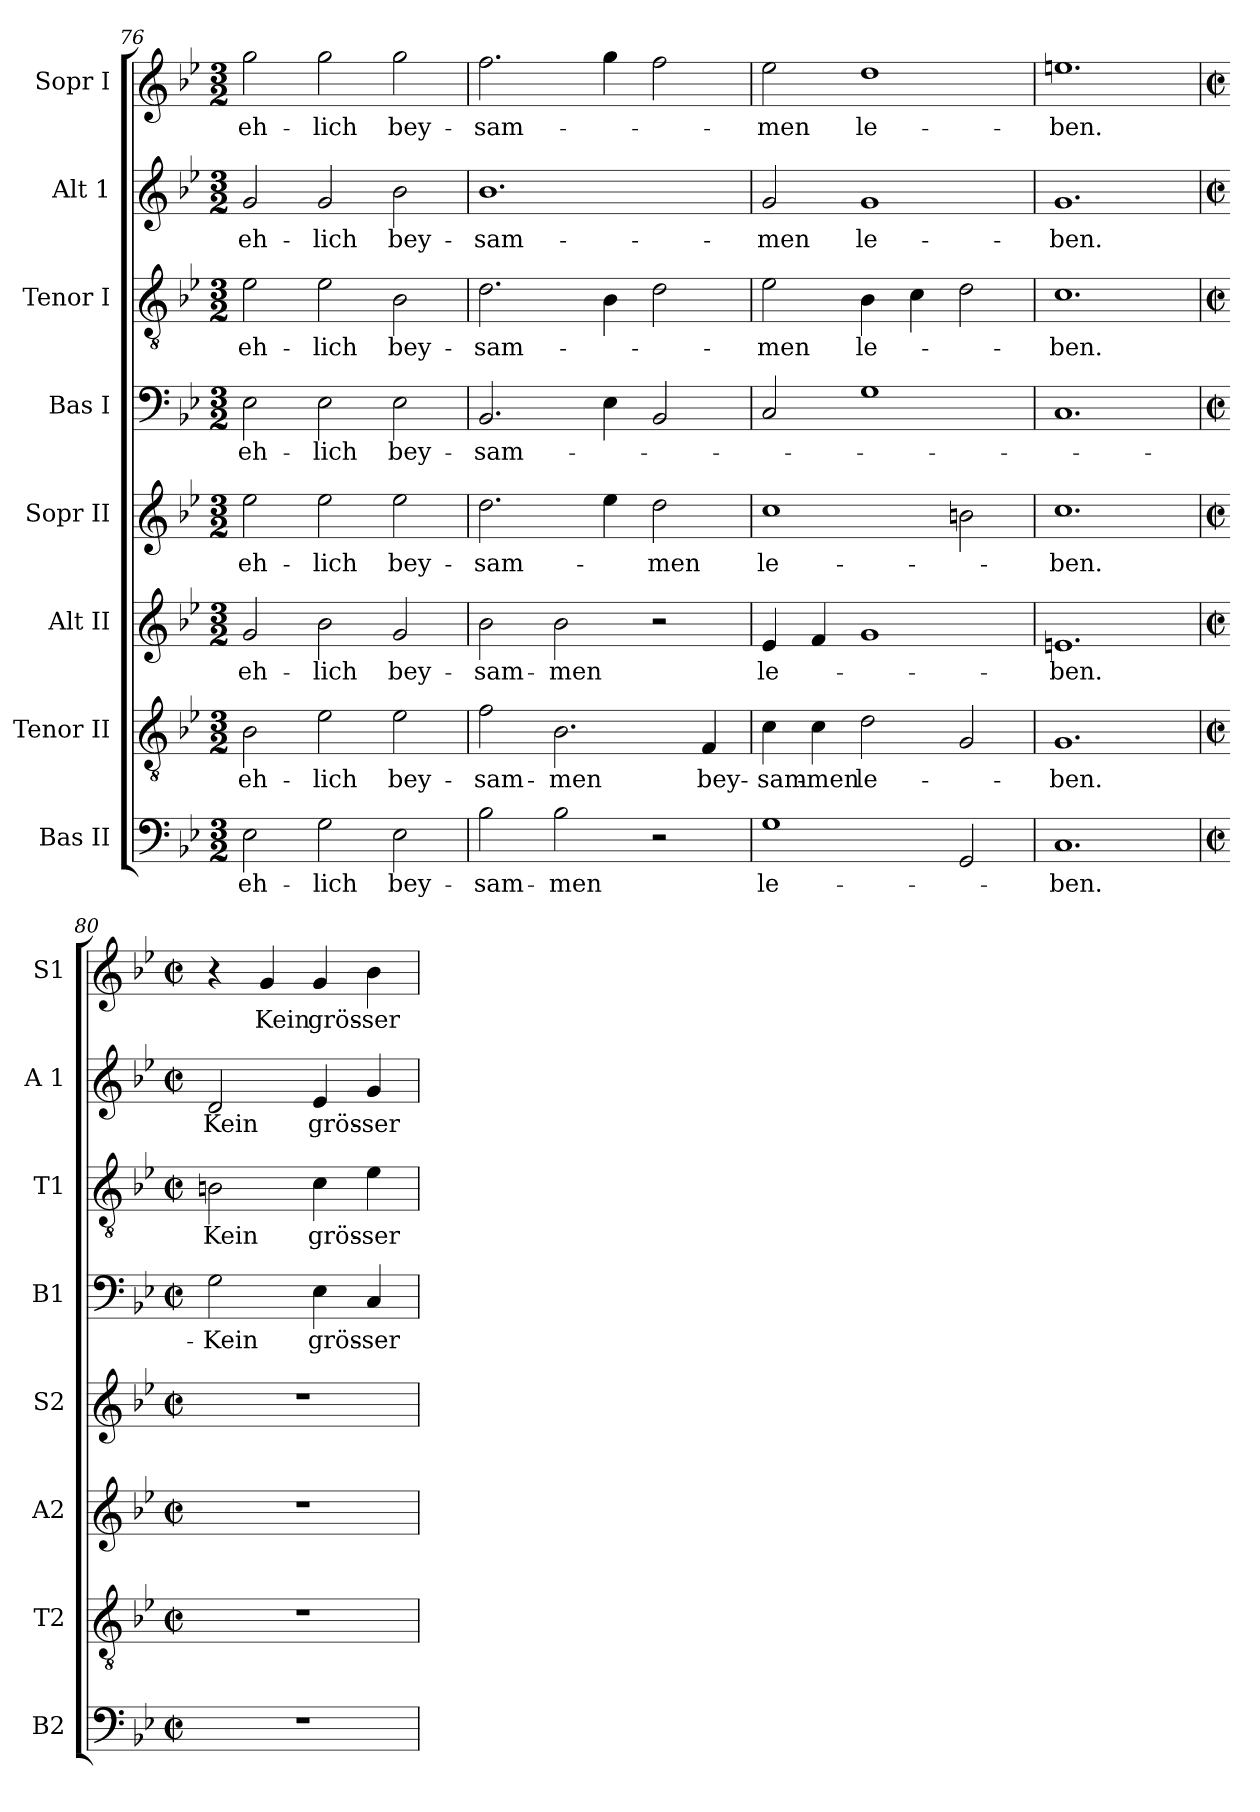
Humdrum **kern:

**kern	**text	**kern	**text	**kern	**text	**kern	**text	**kern	**text	**kern	**text	**kern	**text	**kern	**text
*part8	*part8	*part7	*part7	*part6	*part6	*part5	*part5	*part4	*part4	*part3	*part3	*part2	*part2	*part1	*part1
*staff8	*staff8	*staff7	*staff7	*staff6	*staff6	*staff5	*staff5	*staff4	*staff4	*staff3	*staff3	*staff2	*staff2	*staff1	*staff1
*I"Bas II	*	*I"Tenor II	*	*I"Alt II	*	*I"Sopr II	*	*I"Bas I	*	*I"Tenor I	*	*I"Alt 1	*	*I"Sopr I	*
*I'B2	*	*I'T2	*	*I'A2	*	*I'S2	*	*I'B1	*	*I'T1	*	*I'A 1	*	*I'S1	*
*clefF4	*	*clefGv2	*	*clefG2	*	*clefG2	*	*clefF4	*	*clefGv2	*	*clefG2	*	*clefG2	*
*k[b-e-]	*	*k[b-e-]	*	*k[b-e-]	*	*k[b-e-]	*	*k[b-e-]	*	*k[b-e-]	*	*k[b-e-]	*	*k[b-e-]	*
*B-:	*	*B-:	*	*B-:	*	*B-:	*	*B-:	*	*B-:	*	*B-:	*	*B-:	*
*M3/2	*	*M3/2	*	*M3/2	*	*M3/2	*	*M3/2	*	*M3/2	*	*M3/2	*	*M3/2	*
=76	=76	=76	=76	=76	=76	=76	=76	=76	=76	=76	=76	=76	=76	=76	=76
!	!LO:LY:b	!	!LO:LY:b	!	!LO:LY:b	!	!LO:LY:b	!	!LO:LY:b	!	!LO:LY:b	!	!LO:LY:b	!	!LO:LY:b
2E-\	eh-	2B-\	eh-	2g/	eh-	2ee-\	eh-	2E-\	eh-	2e-\	eh-	2g/	eh-	2gg\	eh-
!	!LO:LY:b	!	!LO:LY:b	!	!LO:LY:b	!	!LO:LY:b	!	!LO:LY:b	!	!LO:LY:b	!	!LO:LY:b	!	!LO:LY:b
2G\	-lich	2e-\	-lich	2b-\	-lich	2ee-\	-lich	2E-\	-lich	2e-\	-lich	2g/	-lich	2gg\	-lich
!	!LO:LY:b	!	!LO:LY:b	!	!LO:LY:b	!	!LO:LY:b	!	!LO:LY:b	!	!LO:LY:b	!	!LO:LY:b	!	!LO:LY:b
2E-\	bey-	2e-\	bey-	2g/	bey-	2ee-\	bey-	2E-\	bey-	2B-\	bey-	2b-\	bey-	2gg\	bey-
=77	=77	=77	=77	=77	=77	=77	=77	=77	=77	=77	=77	=77	=77	=77	=77
!	!LO:LY:b	!	!LO:LY:b	!	!LO:LY:b	!	!LO:LY:b	!	!LO:LY:b	!	!LO:LY:b	!	!LO:LY:b	!	!LO:LY:b
2B-\	-sam-	2f\	-sam-	2b-\	-sam-	2.dd\	-sam-	2.BB-/	-sam-	2.d\	-sam-	1.b-	-sam-	2.ff\	-sam-
!	!LO:LY:b	!	!LO:LY:b	!	!LO:LY:b	!	!	!	!	!	!	!	!	!	!
2B-\	-men	2.B-\	-men	2b-\	-men	.	.	.	.	.	.	.	.	.	.
.	.	.	.	.	.	4ee-\	.	4E-\	.	4B-\	.	.	.	4gg\	.
!	!	!	!	!	!	!	!LO:LY:b	!	!	!	!	!	!	!	!
2r	.	.	.	2r	.	2dd\	-men	2BB-/	.	2d\	.	.	.	2ff\	.
!	!	!	!LO:LY:b	!	!	!	!	!	!	!	!	!	!	!	!
.	.	4F/	bey-	.	.	.	.	.	.	.	.	.	.	.	.
=78	=78	=78	=78	=78	=78	=78	=78	=78	=78	=78	=78	=78	=78	=78	=78
!	!LO:LY:b	!	!LO:LY:b	!	!LO:LY:b	!	!LO:LY:b	!	!	!	!LO:LY:b	!	!LO:LY:b	!	!LO:LY:b
1G	le-	4c\	-sam-	4e-/	le-	1cc	le-	2C/	.	2e-\	-men	2g/	-men	2ee-\	-men
!	!	!	!LO:LY:b	!	!	!	!	!	!	!	!	!	!	!	!
.	.	4c\	-men	4f/	.	.	.	.	.	.	.	.	.	.	.
!	!	!	!LO:LY:b	!	!	!	!	!	!	!	!LO:LY:b	!	!LO:LY:b	!	!LO:LY:b
.	.	2d\	le-	1g	.	.	.	1G	.	4B-\	le-	1g	le-	1dd	le-
.	.	.	.	.	.	.	.	.	.	4c\	.	.	.	.	.
2GG/	.	2G/	.	.	.	2bn\	.	.	.	2d\	.	.	.	.	.
=79	=79	=79	=79	=79	=79	=79	=79	=79	=79	=79	=79	=79	=79	=79	=79
!	!LO:LY:b	!	!LO:LY:b	!	!LO:LY:b	!	!LO:LY:b	!	!	!	!LO:LY:b	!	!LO:LY:b	!	!LO:LY:b
1.C	-ben.	1.G	-ben.	1.en	-ben.	1.cc	-ben.	1.C	.	1.c	-ben.	1.g	-ben.	1.een	-ben.
!!LO:LB:g=z
=80	=80	=80	=80	=80	=80	=80	=80	=80	=80	=80	=80	=80	=80	=80	=80
*M2/2	*	*M2/2	*	*M2/2	*	*M2/2	*	*M2/2	*	*M2/2	*	*M2/2	*	*M2/2	*
*met(c|)	*	*met(c|)	*	*met(c|)	*	*met(c|)	*	*met(c|)	*	*met(c|)	*	*met(c|)	*	*met(c|)	*
!	!	!	!	!	!	!	!	!	!LO:LY:b	!	!LO:LY:b	!	!LO:LY:b	!	!
1r	.	1r	.	1r	.	1r	.	2G\	-Kein	2Bn\	Kein	2d/	Kein	4r	.
!	!	!	!	!	!	!	!	!	!	!	!	!	!	!	!LO:LY:b
.	.	.	.	.	.	.	.	.	.	.	.	.	.	4g/	Kein
!	!	!	!	!	!	!	!	!	!LO:LY:b	!	!LO:LY:b	!	!LO:LY:b	!	!LO:LY:b
.	.	.	.	.	.	.	.	4E-\	grös-	4c\	grös-	4e-/	grös-	4g/	grös-
!	!	!	!	!	!	!	!	!	!LO:LY:b	!	!LO:LY:b	!	!LO:LY:b	!	!LO:LY:b
.	.	.	.	.	.	.	.	4C/	-ser	4e-\	-ser	4g/	-ser	4b-\	-ser
=	=	=	=	=	=	=	=	=	=	=	=	=	=	=	=
*-	*-	*-	*-	*-	*-	*-	*-	*-	*-	*-	*-	*-	*-	*-	*-
